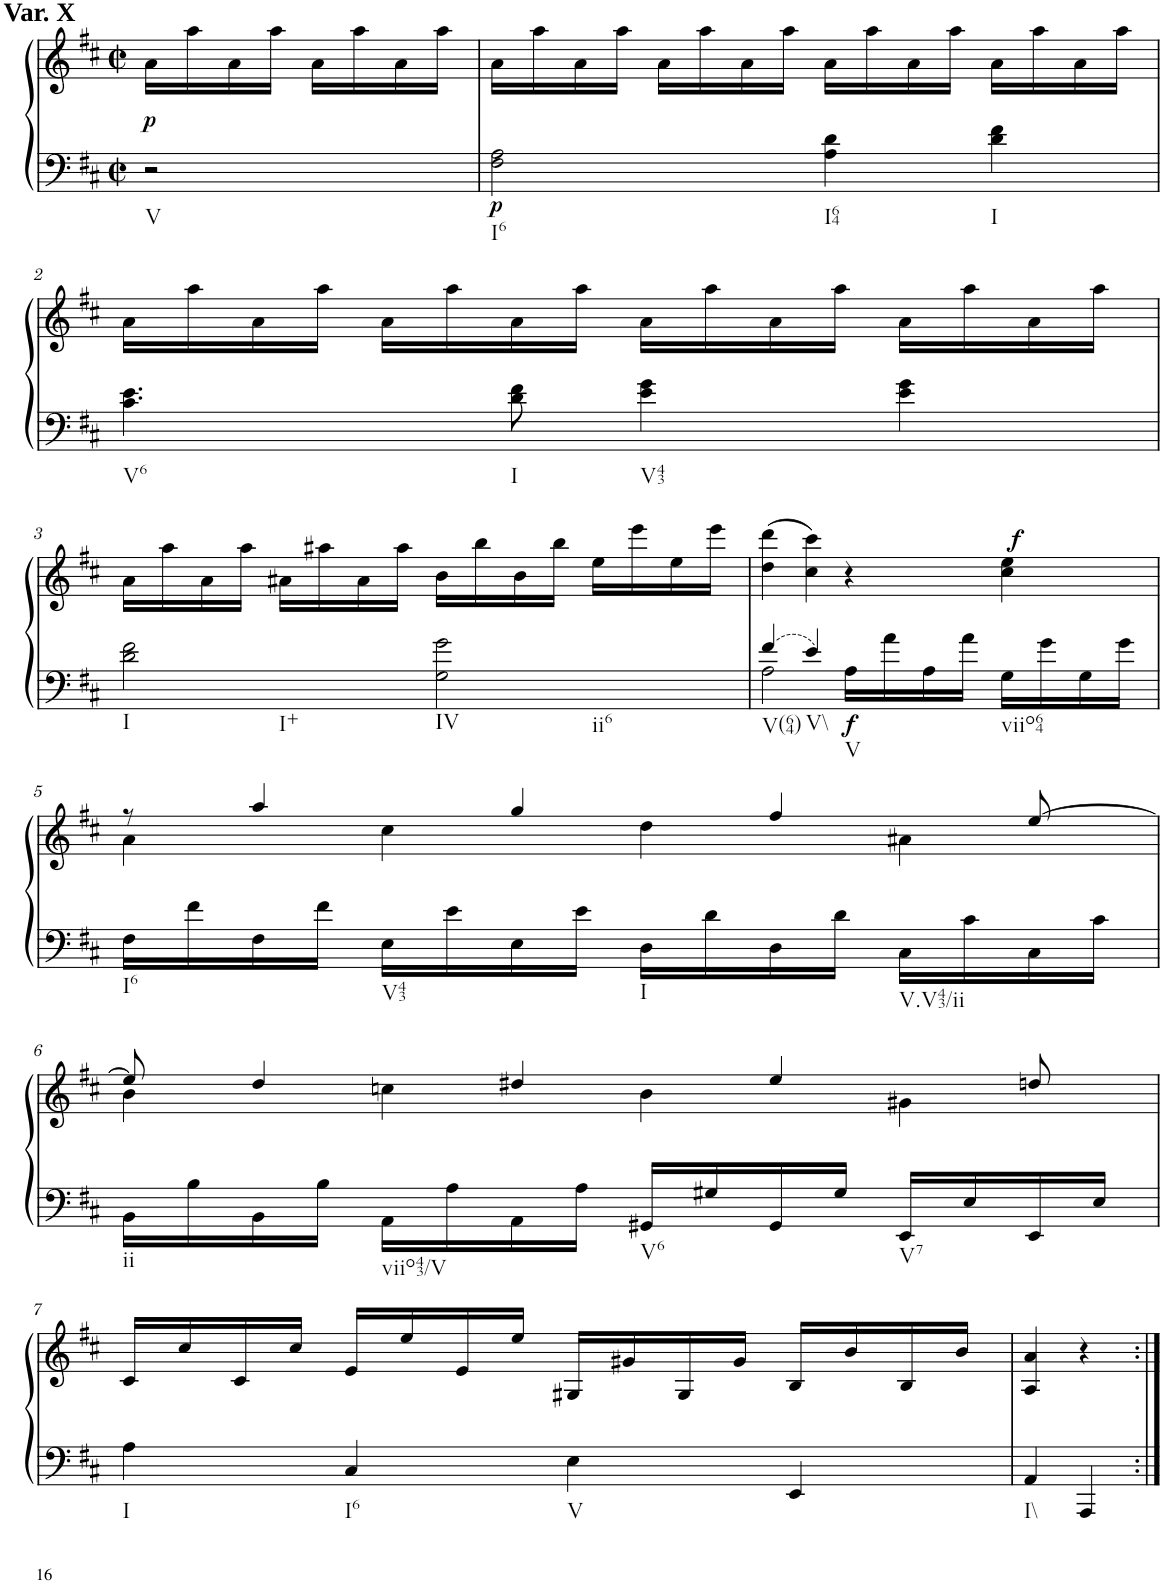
**kern	**kern	**dynam
*part1	*part1	*part1
*staff2	*staff1	*staff1/2
*I"unbenannt2	*	*
!!LO:PB:g=z
*clefF4	*clefG2	*
*k[f#c#]	*k[f#c#]	*
*M2/2	*M2/2	*
*met(c|)	*met(c|)	*
=	=	=
!	!LO:TX:a:B:t=Var. X	!
!LO:TX:b:t=V	!	!
!	!	!LO:DY:b
2r	16a\LL	p
.	16aa\	.
.	16a\	.
.	16aa\JJ	.
.	16a\LL	.
.	16aa\	.
.	16a\	.
.	16aa\JJ	.
=1	=1	=1
!LO:TX:b:t=I6	!	!
!	!	!LO:DY:b=2
2F#\ 2A\	16a\LL	p
.	16aa\	.
.	16a\	.
.	16aa\JJ	.
.	16a\LL	.
.	16aa\	.
.	16a\	.
.	16aa\JJ	.
!LO:TX:b:t=I64	!	!
4A\ 4d\	16a\LL	.
.	16aa\	.
.	16a\	.
.	16aa\JJ	.
!LO:TX:b:t=I	!	!
4d\ 4f#\	16a\LL	.
.	16aa\	.
.	16a\	.
.	16aa\JJ	.
!!LO:LB:g=z
=2	=2	=2
!LO:TX:b:t=V6	!	!
4.c#\ 4.e\	16a\LL	.
.	16aa\	.
.	16a\	.
.	16aa\JJ	.
.	16a\LL	.
.	16aa\	.
!LO:TX:b:t=I	!	!
8d\ 8f#\	16a\	.
.	16aa\JJ	.
!LO:TX:b:t=V43	!	!
4e\ 4g\	16a\LL	.
.	16aa\	.
.	16a\	.
.	16aa\JJ	.
4e\ 4g\	16a\LL	.
.	16aa\	.
.	16a\	.
.	16aa\JJ	.
!!LO:LB:g=z
=3	=3	=3
!LO:TX:b:t=I	!	!
!LO:TX:b:t=I+	!	!
2d\ 2f#\	16a\LL	.
.	16aa\	.
.	16a\	.
.	16aa\JJ	.
.	16a#X\LL	.
.	16aa#X\	.
.	16a#\	.
.	16aa#\JJ	.
!LO:TX:b:t=IV	!	!
!LO:TX:b:t=ii6	!	!
2G\ 2g\	16b\LL	.
.	16bb\	.
.	16b\	.
.	16bb\JJ	.
.	16ee\LL	.
.	16eee\	.
.	16ee\	.
.	16eee\JJ	.
=4	=4	=4
*^	*	*
!LO:TX:b:t=V(64)	!	!	!
4f#/	2A\	(4dd\ 4ddd\	.
!LO:TX:b:t=V\\	!	!	!
4e/	.	4cc#\ 4ccc#\)	.
!LO:TX:b:t=V	!	!	!
!	!	!	!LO:DY:b=2
16A\LL	2ryy	4r	f
16a\	.	.	.
16A\	.	.	.
16a\JJ	.	.	.
!LO:TX:b:t=viio64	!	!	!
!	!	!	!LO:DY:a
16G\LL	.	4cc#\ 4ee\	f
16g\	.	.	.
16G\	.	.	.
16g\JJ	.	.	.
*v	*v	*	*
!!LO:LB:g=z
=5	=5	=5
*	*^	*
!LO:TX:b:t=I6	!	!	!
16F#\LL	8r	4a\	.
16f#\	.	.	.
16F#\	4aa/	.	.
16f#\JJ	.	.	.
!LO:TX:b:t=V43	!	!	!
16E\LL	.	4cc#\	.
16e\	.	.	.
16E\	4gg/	.	.
16e\JJ	.	.	.
!LO:TX:b:t=I	!	!	!
16D\LL	.	4dd\	.
16d\	.	.	.
16D\	4ff#/	.	.
16d\JJ	.	.	.
!LO:TX:b:t=V.V43/ii	!	!	!
16C#\LL	.	4a#X\	.
16c#\	.	.	.
16C#\	[8ee/	.	.
16c#\JJ	.	.	.
!!LO:LB:g=z	!!
=6	=6	=6	=6
!LO:TX:b:t=ii	!	!	!
16BB\LL	8ee/]	4b\	.
16B\	.	.	.
16BB\	4dd/	.	.
16B\JJ	.	.	.
!LO:TX:b:t=viio43/V	!	!	!
16AA\LL	.	4ccn\	.
16A\	.	.	.
16AA\	4dd#X/	.	.
16A\JJ	.	.	.
!LO:TX:b:t=V6	!	!	!
16GG#X/LL	.	4b\	.
16G#X/	.	.	.
16GG#/	4ee/	.	.
16G#/JJ	.	.	.
!LO:TX:b:t=V7	!	!	!
16EE/LL	.	4g#X\	.
16E/	.	.	.
16EE/	8ddn/	.	.
16E/JJ	.	.	.
*	*v	*v	*
!!LO:LB:g=z
=7	=7	=7
!LO:TX:b:t=I	!	!
4A\	16c#/LL	.
.	16cc#/	.
.	16c#/	.
.	16cc#/JJ	.
!LO:TX:b:t=I6	!	!
4C#/	16e/LL	.
.	16ee/	.
.	16e/	.
.	16ee/JJ	.
!LO:TX:b:t=V	!	!
4E\	16G#X/LL	.
.	16g#X/	.
.	16G#/	.
.	16g#/JJ	.
4EE/	16B/LL	.
.	16b/	.
.	16B/	.
.	16b/JJ	.
=8	=8	=8
!LO:TX:b:t=I\\	!	!
4AA/	4A/ 4a/	.
4AAA/	4r	.
=:|!	=:|!	=:|!
*-	*-	*-
